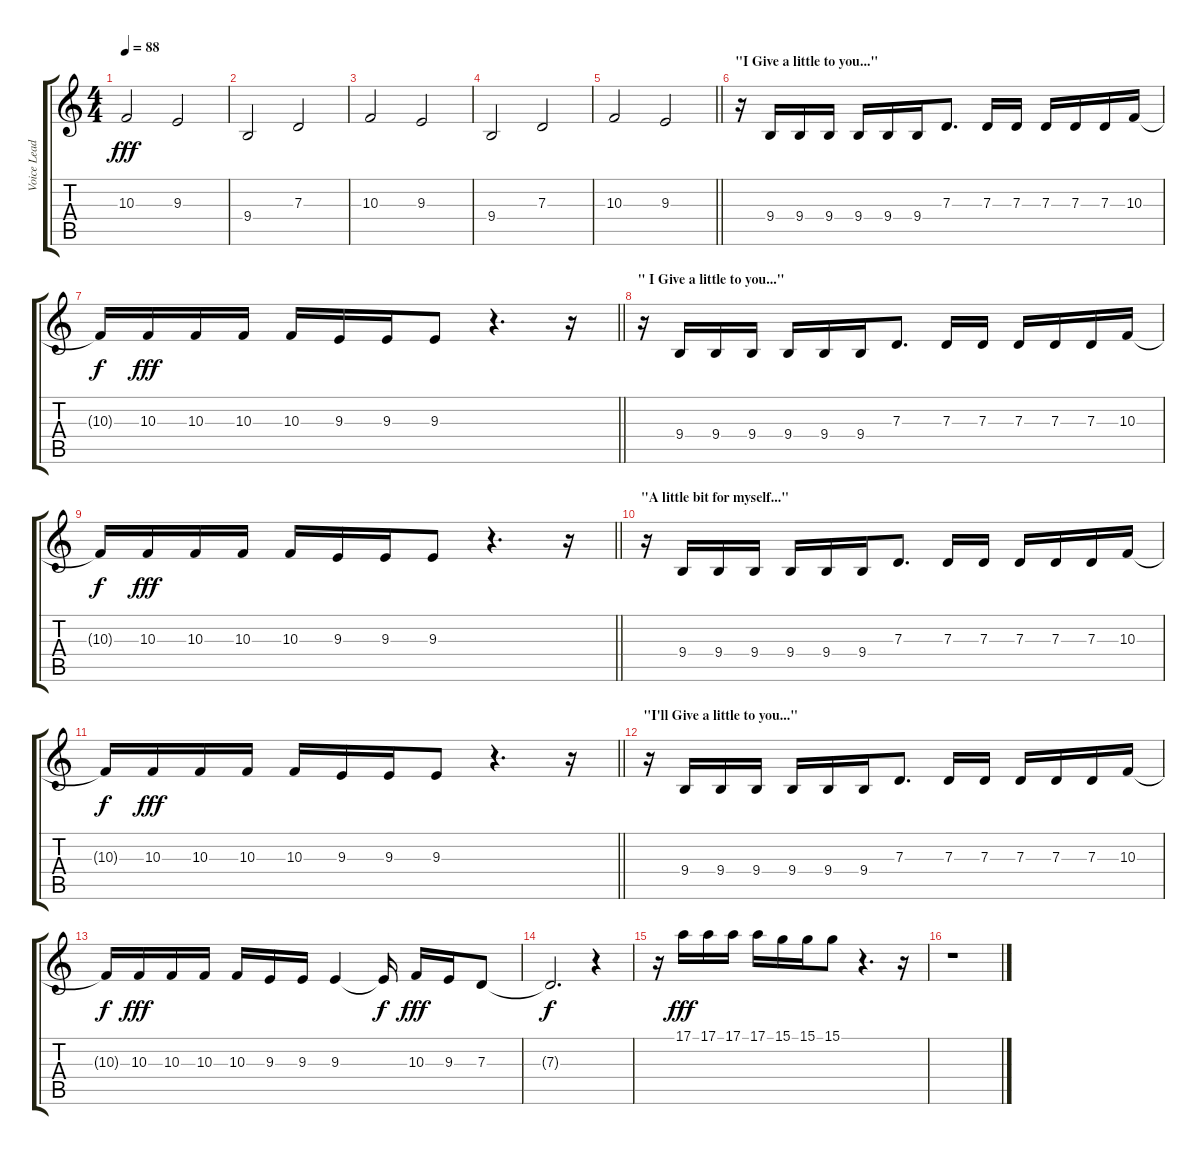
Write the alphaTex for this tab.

\track ("Voice Lead" "Voice Lead") {instrument voiceoohs}
\staff {score tabs}
\tuning (E4 B3 G3 D3 A2 E2) {hide}
\ts (4 4)
\tempo 88
\clef g2
\ks c
10.3.2{dy fff} 9.3.2 |
9.4.2 7.3.2 |
10.3.2 9.3.2 |
9.4.2 7.3.2 |
\barLineRight lightlight
10.3.2 9.3.2 |
\section ("" "\"I Give a little to you...\"")
r.16 9.4.16 9.4.16 9.4.16 9.4.16 9.4.16 9.4.16 7.3.8{d} 7.3.16 7.3.16 7.3.16 7.3.16 7.3.16 10.3.16 |
\barLineRight lightlight
10.3{t}.16{dy f} 10.3.16{dy fff} 10.3.16 10.3.16 10.3.16 9.3.16 9.3.16 9.3.8 r.4{d} r.16 |
\section ("" "\" I Give a little to you...\"")
r.16 9.4.16 9.4.16 9.4.16 9.4.16 9.4.16 9.4.16 7.3.8{d} 7.3.16 7.3.16 7.3.16 7.3.16 7.3.16 10.3.16 |
\barLineRight lightlight
10.3{t}.16{dy f} 10.3.16{dy fff} 10.3.16 10.3.16 10.3.16 9.3.16 9.3.16 9.3.8 r.4{d} r.16 |
\section ("" "\"A little bit for myself...\"")
r.16 9.4.16 9.4.16 9.4.16 9.4.16 9.4.16 9.4.16 7.3.8{d} 7.3.16 7.3.16 7.3.16 7.3.16 7.3.16 10.3.16 |
\barLineRight lightlight
10.3{t}.16{dy f} 10.3.16{dy fff} 10.3.16 10.3.16 10.3.16 9.3.16 9.3.16 9.3.8 r.4{d} r.16 |
\section ("" "\"I'll Give a little to you...\"")
r.16 9.4.16 9.4.16 9.4.16 9.4.16 9.4.16 9.4.16 7.3.8{d} 7.3.16 7.3.16 7.3.16 7.3.16 7.3.16 10.3.16 |
10.3{t}.16{dy f} 10.3.16{dy fff} 10.3.16 10.3.16 10.3.16 9.3.16 9.3.16 9.3.4 9.3{t}.16{dy f} 10.3.16{dy fff} 9.3.16 7.3.8 |
7.3{t}.2{d dy f} r.4 |
r.16 17.1.16{dy fff} 17.1.16 17.1.16 17.1.16 15.1.16 15.1.16 15.1.8 r.4{d} r.16 |
r.1
